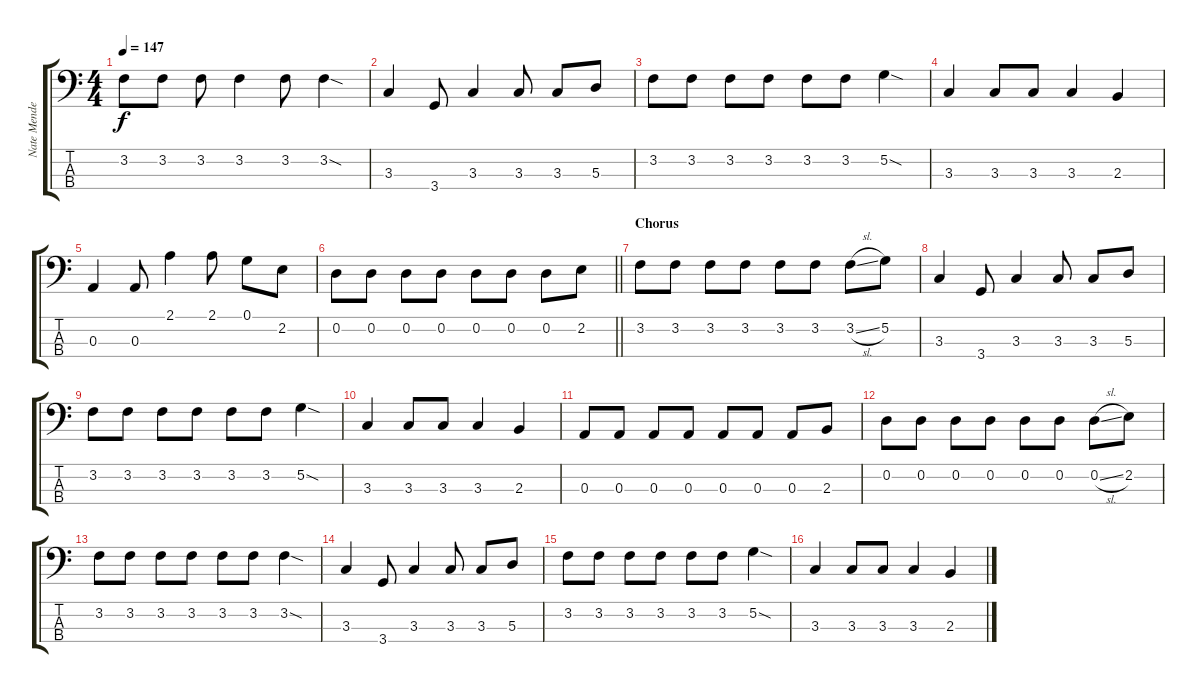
\track ("Nate Mendel - Bass Guitar" "Nate Mende") {instrument electricbassfinger}
\staff {score tabs}
\tuning (G2 D2 A1 E1) {hide}
\ts (4 4)
\tempo 147
\clef f4
\ks c
3.2.8{dy f} 3.2.8 3.2.8 3.2.4 3.2.8 3.2{sod}.4 |
3.3.4 3.4.8 3.3.4 3.3.8 3.3.8 5.3.8 |
3.2.8 3.2.8 3.2.8 3.2.8 3.2.8 3.2.8 5.2{sod}.4 |
3.3.4 3.3.8 3.3.8 3.3.4 2.3.4 |
0.3.4 0.3.8 2.1.4 2.1.8 0.1.8 2.2.8 |
\barLineRight lightlight
0.2.8 0.2.8 0.2.8 0.2.8 0.2.8 0.2.8 0.2.8 2.2.8 |
\section ("" "Chorus")
3.2.8 3.2.8 3.2.8 3.2.8 3.2.8 3.2.8 3.2{sl}.8 5.2.8 |
3.3.4 3.4.8 3.3.4 3.3.8 3.3.8 5.3.8 |
3.2.8 3.2.8 3.2.8 3.2.8 3.2.8 3.2.8 5.2{sod}.4 |
3.3.4 3.3.8 3.3.8 3.3.4 2.3.4 |
0.3.8 0.3.8 0.3.8 0.3.8 0.3.8 0.3.8 0.3.8 2.3.8 |
0.2.8 0.2.8 0.2.8 0.2.8 0.2.8 0.2.8 0.2{sl}.8 2.2.8 |
3.2.8 3.2.8 3.2.8 3.2.8 3.2.8 3.2.8 3.2{sod}.4 |
3.3.4 3.4.8 3.3.4 3.3.8 3.3.8 5.3.8 |
3.2.8 3.2.8 3.2.8 3.2.8 3.2.8 3.2.8 5.2{sod}.4 |
3.3.4 3.3.8 3.3.8 3.3.4 2.3.4
